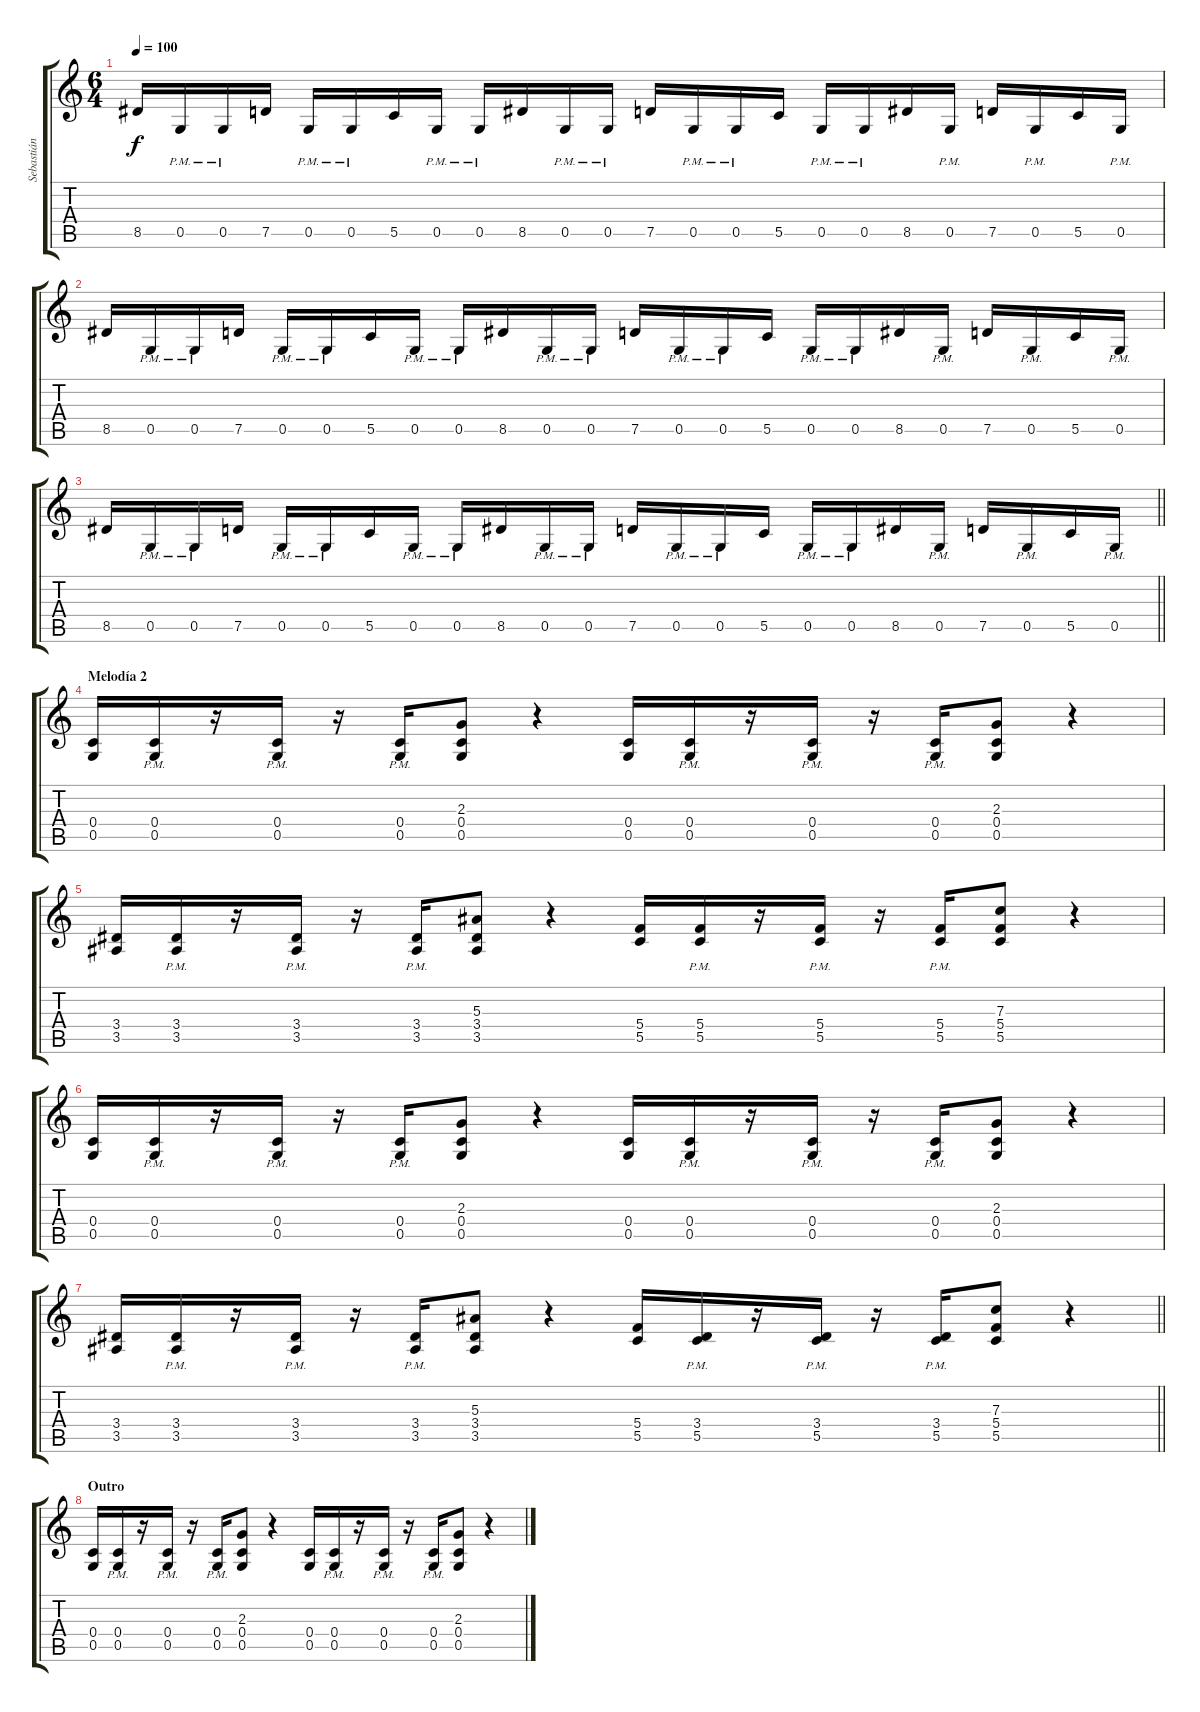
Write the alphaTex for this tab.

\track ("Sebastián" "Sebastián") {instrument distortionguitar}
\staff {score tabs}
\tuning (D4 A3 F3 C3 G2 D2) {hide}
\ts (6 4)
\tempo 100
\clef g2
\ks c
8.5.16{dy f} 0.5{pm}.16 0.5{pm}.16 7.5.16 0.5{pm}.16 0.5{pm}.16 5.5.16 0.5{pm}.16 0.5{pm}.16 8.5.16 0.5{pm}.16 0.5{pm}.16 7.5.16 0.5{pm}.16 0.5{pm}.16 5.5.16 0.5{pm}.16 0.5{pm}.16 8.5.16 0.5{pm}.16 7.5.16 0.5{pm}.16 5.5.16 0.5{pm}.16 |
8.5.16 0.5{pm}.16 0.5{pm}.16 7.5.16 0.5{pm}.16 0.5{pm}.16 5.5.16 0.5{pm}.16 0.5{pm}.16 8.5.16 0.5{pm}.16 0.5{pm}.16 7.5.16 0.5{pm}.16 0.5{pm}.16 5.5.16 0.5{pm}.16 0.5{pm}.16 8.5.16 0.5{pm}.16 7.5.16 0.5{pm}.16 5.5.16 0.5{pm}.16 |
\barLineRight lightlight
8.5.16 0.5{pm}.16 0.5{pm}.16 7.5.16 0.5{pm}.16 0.5{pm}.16 5.5.16 0.5{pm}.16 0.5{pm}.16 8.5.16 0.5{pm}.16 0.5{pm}.16 7.5.16 0.5{pm}.16 0.5{pm}.16 5.5.16 0.5{pm}.16 0.5{pm}.16 8.5.16 0.5{pm}.16 7.5.16 0.5{pm}.16 5.5.16 0.5{pm}.16 |
\section ("" "Melodía 2")
(0.4 0.5).16 (0.4 0.5{pm}).16 r.16 (0.4 0.5{pm}).16 r.16 (0.4 0.5{pm}).16 (2.3 0.4 0.5).8 r.4 (0.4 0.5).16 (0.4 0.5{pm}).16 r.16 (0.4 0.5{pm}).16 r.16 (0.4 0.5{pm}).16 (2.3 0.4 0.5).8 r.4 |
(3.4 3.5).16 (3.4 3.5{pm}).16 r.16 (3.4 3.5{pm}).16 r.16 (3.4 3.5{pm}).16 (5.3 3.4 3.5).8 r.4 (5.4 5.5).16 (5.4 5.5{pm}).16 r.16 (5.4 5.5{pm}).16 r.16 (5.4 5.5{pm}).16 (7.3 5.4 5.5).8 r.4 |
(0.4 0.5).16 (0.4 0.5{pm}).16 r.16 (0.4 0.5{pm}).16 r.16 (0.4 0.5{pm}).16 (2.3 0.4 0.5).8 r.4 (0.4 0.5).16 (0.4 0.5{pm}).16 r.16 (0.4 0.5{pm}).16 r.16 (0.4 0.5{pm}).16 (2.3 0.4 0.5).8 r.4 |
\barLineRight lightlight
(3.4 3.5).16 (3.4 3.5{pm}).16 r.16 (3.4 3.5{pm}).16 r.16 (3.4 3.5{pm}).16 (5.3 3.4 3.5).8 r.4 (5.4 5.5).16 (3.4 5.5{pm}).16 r.16 (3.4 5.5{pm}).16 r.16 (3.4 5.5{pm}).16 (7.3 5.4 5.5).8 r.4 |
\section ("" "Outro")
(0.4 0.5).16 (0.4 0.5{pm}).16 r.16 (0.4 0.5{pm}).16 r.16 (0.4 0.5{pm}).16 (2.3 0.4 0.5).8 r.4 (0.4 0.5).16 (0.4 0.5{pm}).16 r.16 (0.4 0.5{pm}).16 r.16 (0.4 0.5{pm}).16 (2.3 0.4 0.5).8 r.4
